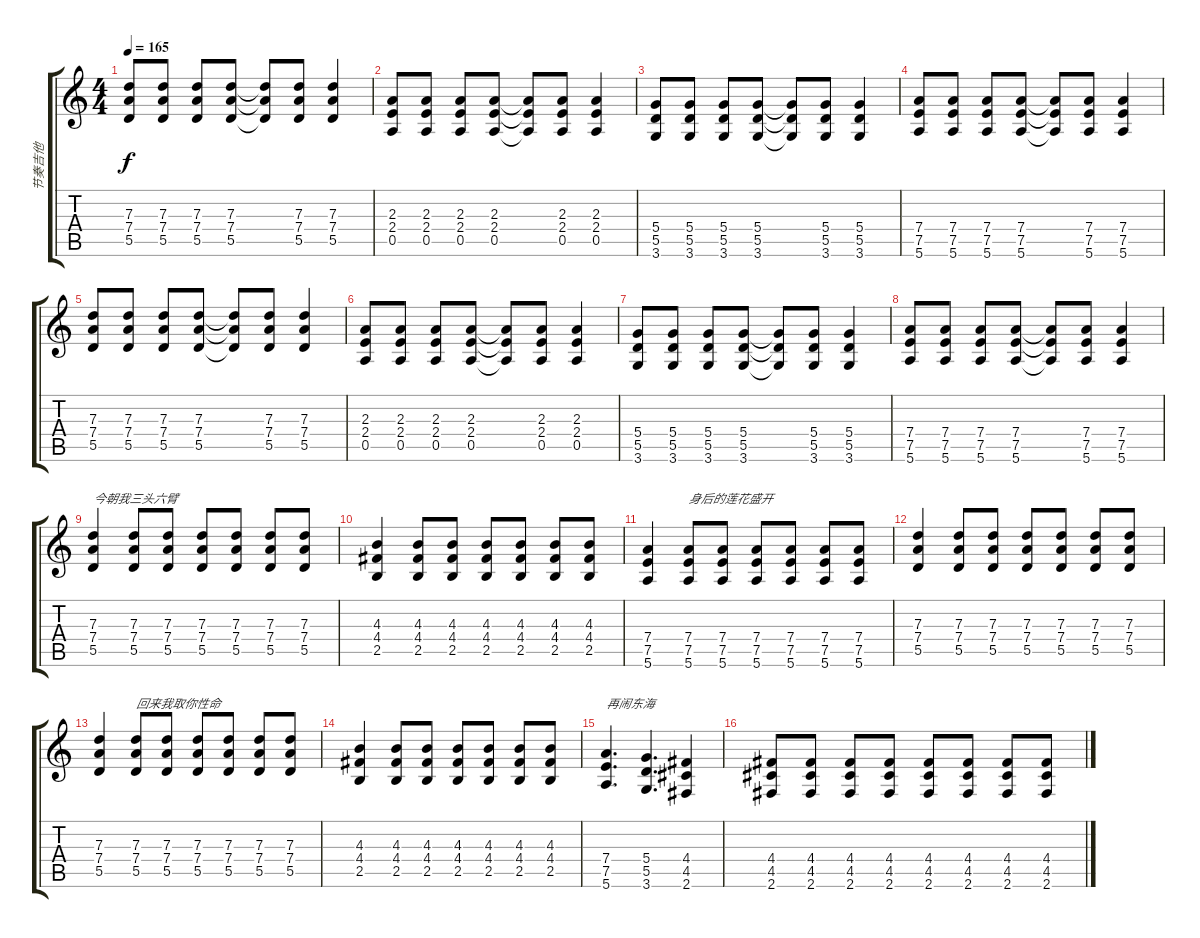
\track ("节奏吉他" "节奏吉他") {instrument distortionguitar}
\staff {score tabs}
\tuning (E4 B3 G3 D3 A2 E2) {hide}
\ts (4 4)
\tempo 165
\clef g2
\ks c
(7.3 7.4 5.5).8{dy f} (7.3 7.4 5.5).8 (7.3 7.4 5.5).8 (7.3 7.4 5.5).8 (7.3{t} 7.4{t} 5.5{t}).8 (7.3 7.4 5.5).8 (7.3 7.4 5.5).4 |
(2.3 2.4 0.5).8 (2.3 2.4 0.5).8 (2.3 2.4 0.5).8 (2.3 2.4 0.5).8 (2.3{t} 2.4{t} 0.5{t}).8 (2.3 2.4 0.5).8 (2.3 2.4 0.5).4 |
(5.4 5.5 3.6).8 (5.4 5.5 3.6).8 (5.4 5.5 3.6).8 (5.4 5.5 3.6).8 (5.4{t} 5.5{t} 3.6{t}).8 (5.4 5.5 3.6).8 (5.4 5.5 3.6).4 |
(7.4 7.5 5.6).8 (7.4 7.5 5.6).8 (7.4 7.5 5.6).8 (7.4 7.5 5.6).8 (7.4{t} 7.5{t} 5.6{t}).8 (7.4 7.5 5.6).8 (7.4 7.5 5.6).4 |
(7.3 7.4 5.5).8 (7.3 7.4 5.5).8 (7.3 7.4 5.5).8 (7.3 7.4 5.5).8 (7.3{t} 7.4{t} 5.5{t}).8 (7.3 7.4 5.5).8 (7.3 7.4 5.5).4 |
(2.3 2.4 0.5).8 (2.3 2.4 0.5).8 (2.3 2.4 0.5).8 (2.3 2.4 0.5).8 (2.3{t} 2.4{t} 0.5{t}).8 (2.3 2.4 0.5).8 (2.3 2.4 0.5).4 |
(5.4 5.5 3.6).8 (5.4 5.5 3.6).8 (5.4 5.5 3.6).8 (5.4 5.5 3.6).8 (5.4{t} 5.5{t} 3.6{t}).8 (5.4 5.5 3.6).8 (5.4 5.5 3.6).4 |
(7.4 7.5 5.6).8 (7.4 7.5 5.6).8 (7.4 7.5 5.6).8 (7.4 7.5 5.6).8 (7.4{t} 7.5{t} 5.6{t}).8 (7.4 7.5 5.6).8 (7.4 7.5 5.6).4 |
(7.3 7.4 5.5).4{txt "今朝我三头六臂"} (7.3 7.4 5.5).8 (7.3 7.4 5.5).8 (7.3 7.4 5.5).8 (7.3 7.4 5.5).8 (7.3 7.4 5.5).8 (7.3 7.4 5.5).8 |
(4.3 4.4 2.5).4 (4.3 4.4 2.5).8 (4.3 4.4 2.5).8 (4.3 4.4 2.5).8 (4.3 4.4 2.5).8 (4.3 4.4 2.5).8 (4.3 4.4 2.5).8 |
(7.4 7.5 5.6).4 (7.4 7.5 5.6).8{txt "身后的莲花盛开 "} (7.4 7.5 5.6).8 (7.4 7.5 5.6).8 (7.4 7.5 5.6).8 (7.4 7.5 5.6).8 (7.4 7.5 5.6).8 |
(7.3 7.4 5.5).4 (7.3 7.4 5.5).8 (7.3 7.4 5.5).8 (7.3 7.4 5.5).8 (7.3 7.4 5.5).8 (7.3 7.4 5.5).8 (7.3 7.4 5.5).8 |
(7.3 7.4 5.5).4 (7.3 7.4 5.5).8{txt "回来我取你性命 "} (7.3 7.4 5.5).8 (7.3 7.4 5.5).8 (7.3 7.4 5.5).8 (7.3 7.4 5.5).8 (7.3 7.4 5.5).8 |
(4.3 4.4 2.5).4 (4.3 4.4 2.5).8 (4.3 4.4 2.5).8 (4.3 4.4 2.5).8 (4.3 4.4 2.5).8 (4.3 4.4 2.5).8 (4.3 4.4 2.5).8 |
(7.4 7.5 5.6).4{d txt "再闹东海 "} (5.4 5.5 3.6).4{d} (4.4 4.5 2.6).4 |
(4.4 4.5 2.6).8 (4.4 4.5 2.6).8 (4.4 4.5 2.6).8 (4.4 4.5 2.6).8 (4.4 4.5 2.6).8 (4.4 4.5 2.6).8 (4.4 4.5 2.6).8 (4.4 4.5 2.6).8
